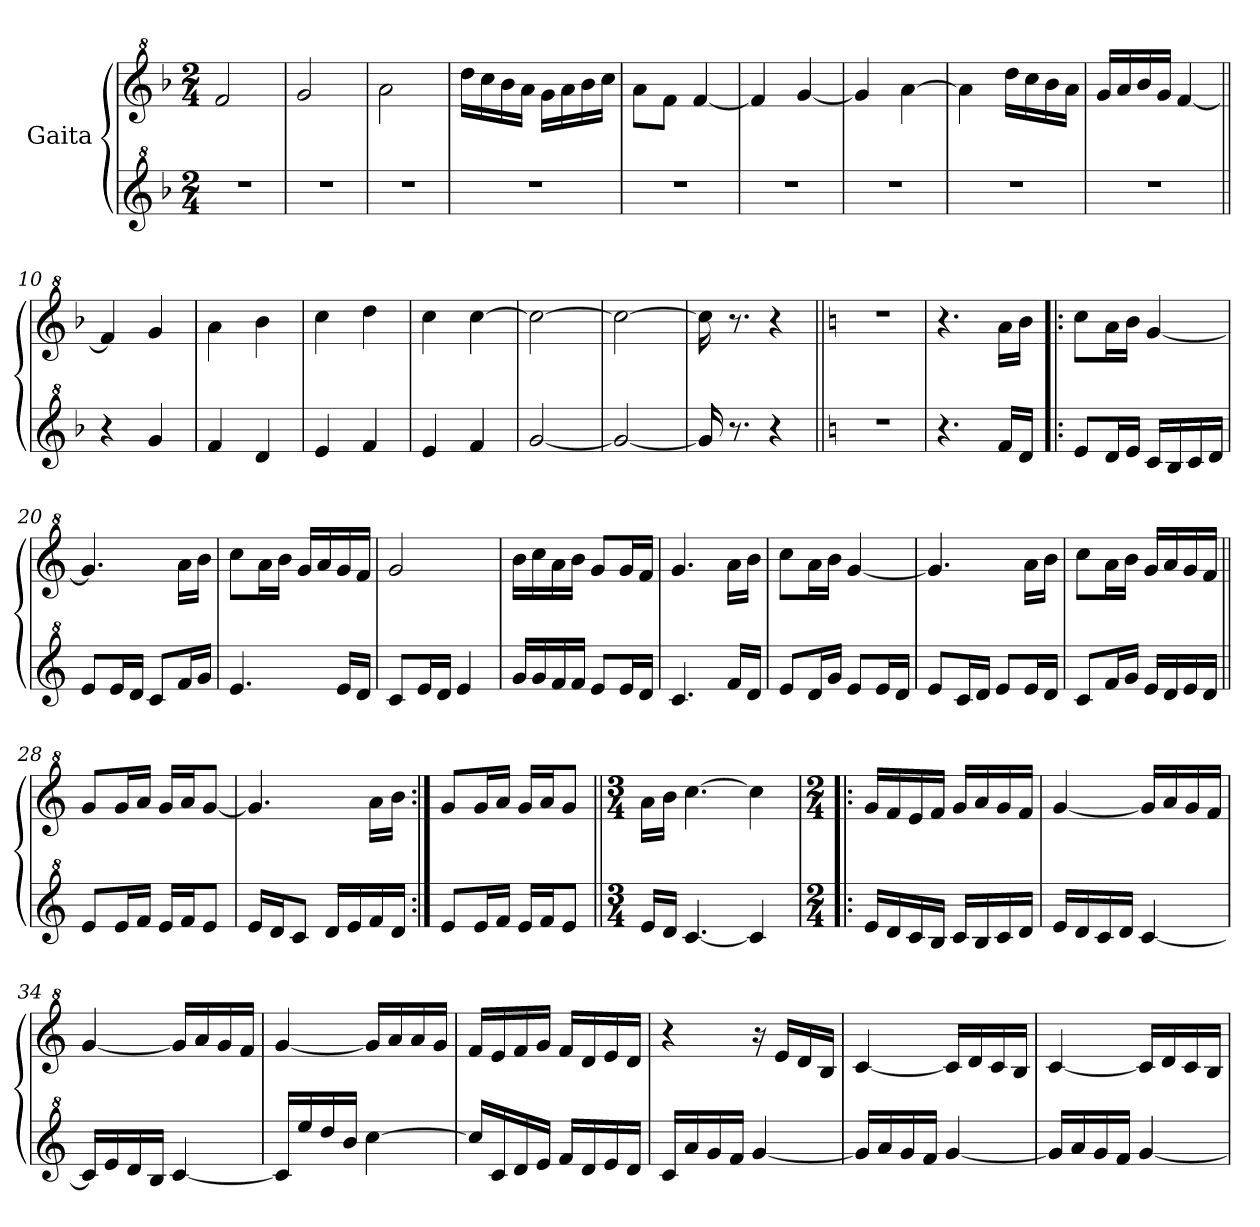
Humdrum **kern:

**kern	**kern
*part2	*part1
*staff2	*staff1
*I"Gaita	*I"Gaita
*clefG^2	*clefG^2
*k[b-]	*k[b-]
*M2/4	*M2/4
*MM56	*MM56
=1	=1
2r	2ff/
=2	=2
2r	2gg/
=3	=3
2r	2aa\
=4	=4
2r	16ddd\LL
.	16ccc\
.	16bb-\
.	16aa\JJ
.	16gg\LL
.	16aa\
.	16bb-\
.	16ccc\JJ
=5	=5
2r	8aa\L
.	8ff\J
.	[4ff/
=6	=6
2r	4ff/]
.	[4gg/
=7	=7
2r	4gg/]
.	[4aa\
=8	=8
2r	4aa\]
.	16ddd\LL
.	16ccc\
.	16bb-\
.	16aa\JJ
=9	=9
2r	16gg/LL
.	16aa/
.	16bb-/
.	16gg/JJ
.	[4ff/
=10||	=10||
4r	4ff/]
4gg/	4gg/
=11	=11
4ff/	4aa\
4dd/	4bb-\
=12	=12
4ee/	4ccc\
4ff/	4ddd\
=13	=13
4ee/	4ccc\
4ff/	[4ccc\
=14	=14
[2gg/	2ccc\_
!!LO:LB:g=z
=15	=15
2gg/_	2ccc\_
=16	=16
16gg/]	16ccc\]
8.r	8.r
4r	4r
=17||	=17||
*k[]	*k[]
2r	2r
=18	=18
4.r	4.r
16ff/LL	16aa\LL
16dd/JJ	16bb\JJ
=19!|:	=19!|:
*	*MM76
8ee/L	8ccc\L
16dd/L	16aa\L
16ee/JJ	16bb\JJ
16cc/LL	[4gg/
16b/	.
16cc/	.
16dd/JJ	.
=20	=20
8ee/L	4.gg/]
16ee/L	.
16dd/JJ	.
8cc/L	.
16ff/L	16aa\LL
16gg/JJ	16bb\JJ
=21	=21
4.ee/	8ccc\L
.	16aa\L
.	16bb\JJ
.	16gg/LL
.	16aa/
16ee/LL	16gg/
16dd/JJ	16ff/JJ
=22	=22
8cc/L	2gg/
16ee/L	.
16dd/JJ	.
4ee/	.
=23	=23
16gg/LL	16bb\LL
16gg/	16ccc\
16ff/	16aa\
16ff/JJ	16bb\JJ
8ee/L	8gg/L
16ee/L	16gg/L
16dd/JJ	16ff/JJ
!!LO:LB:g=z
=24	=24
4.cc/	4.gg/
16ff/LL	16aa\LL
16dd/JJ	16bb\JJ
=25	=25
8ee/L	8ccc\L
16dd/L	16aa\L
16gg/JJ	16bb\JJ
8ee/L	[4gg/
16ee/L	.
16dd/JJ	.
=26	=26
8ee/L	4.gg/]
16cc/L	.
16dd/JJ	.
8ee/L	.
16ee/L	16aa\LL
16dd/JJ	16bb\JJ
=27	=27
8cc/L	8ccc\L
16ff/L	16aa\L
16gg/JJ	16bb\JJ
16ee/LL	16gg/LL
16dd/	16aa/
16ee/	16gg/
16dd/JJ	16ff/JJ
=28||	=28||
8ee/L	8gg/L
16ee/L	16gg/L
16ff/JJ	16aa/JJ
16ee/LL	16gg/LL
16ff/J	16aa/J
8ee/J	[8gg/J
=29	=29
16ee/LL	4.gg/]
16dd/J	.
8cc/J	.
16dd/LL	.
16ee/	.
16ff/	16aa\LL
16dd/JJ	16bb\JJ
=30:|!	=30:|!
8ee/L	8gg/L
16ee/L	16gg/L
16ff/JJ	16aa/JJ
16ee/LL	16gg/LL
16ff/J	16aa/J
8ee/J	8gg/J
!!LO:LB:g=z
=31||	=31||
*M3/4	*M3/4
16ee/LL	16aa\LL
16dd/JJ	16bb\JJ
[4.cc/	[4.ccc\
4cc/]	4ccc\]
=32!|:	=32!|:
*M2/4	*M2/4
16ee/LL	16gg/LL
16dd/	16ff/
16cc/	16ee/
16b/JJ	16ff/JJ
16cc/LL	16gg/LL
16b/	16aa/
16cc/	16gg/
16dd/JJ	16ff/JJ
=33	=33
16ee/LL	[4gg/
16dd/	.
16cc/	.
16dd/JJ	.
[4cc/	16gg/LL]
.	16aa/
.	16gg/
.	16ff/JJ
=34	=34
16cc/LL]	[4gg/
16ee/	.
16dd/	.
16b/JJ	.
[4cc/	16gg/LL]
.	16aa/
.	16gg/
.	16ff/JJ
=35	=35
16cc/LL]	[4gg/
16eee/	.
16ddd/	.
16bb/JJ	.
[4ccc\	16gg/LL]
.	16aa/
.	16aa/
.	16gg/JJ
!!LO:LB:g=z
=36	=36
16ccc/LL]	16ff/LL
16cc/	16ee/
16dd/	16ff/
16ee/JJ	16gg/JJ
16ff/LL	16ff/LL
16dd/	16dd/
16ee/	16ee/
16dd/JJ	16dd/JJ
=37	=37
16cc/LL	4r
16aa/	.
16gg/	.
16ff/JJ	.
[4gg/	16r
.	16ee/LL
.	16dd/
.	16b/JJ
=38	=38
16gg/LL]	[4cc/
16aa/	.
16gg/	.
16ff/JJ	.
[4gg/	16cc/LL]
.	16dd/
.	16cc/
.	16b/JJ
=39	=39
16gg/LL]	[4cc/
16aa/	.
16gg/	.
16ff/JJ	.
[4gg/	16cc/LL]
.	16dd/
.	16cc/
.	16b/JJ
=	=
*-	*-
